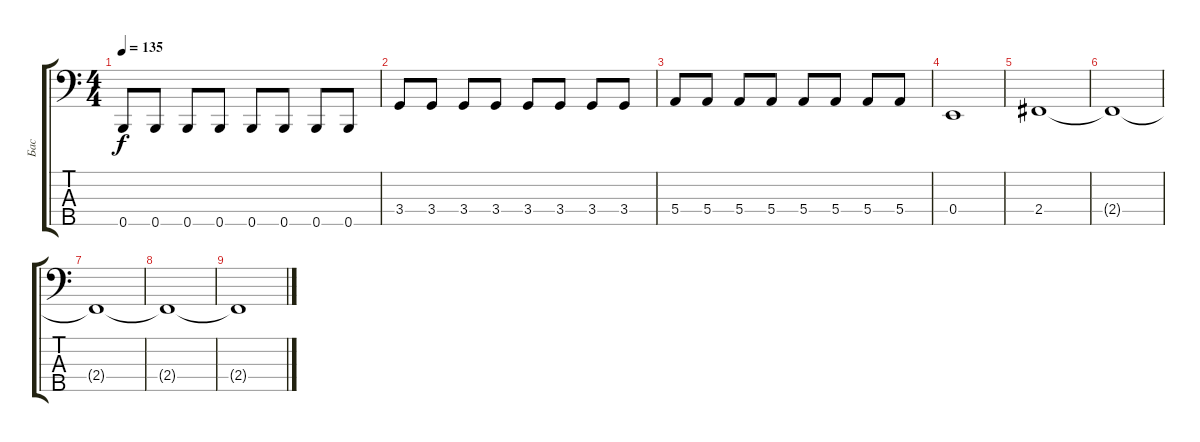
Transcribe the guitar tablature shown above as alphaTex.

\track ("Бас" "Бас") {instrument electricbassfinger}
\staff {score tabs}
\tuning (G2 D2 A1 E1 B0) {hide}
\ts (4 4)
\tempo 135
\clef f4
\ks c
0.5.8{dy f} 0.5.8 0.5.8 0.5.8 0.5.8 0.5.8 0.5.8 0.5.8 |
3.4.8 3.4.8 3.4.8 3.4.8 3.4.8 3.4.8 3.4.8 3.4.8 |
5.4.8 5.4.8 5.4.8 5.4.8 5.4.8 5.4.8 5.4.8 5.4.8 |
0.4.1 |
2.4.1 |
2.4{t}.1 |
2.4{t}.1 |
2.4{t}.1 |
2.4{t}.1{volume 0}
